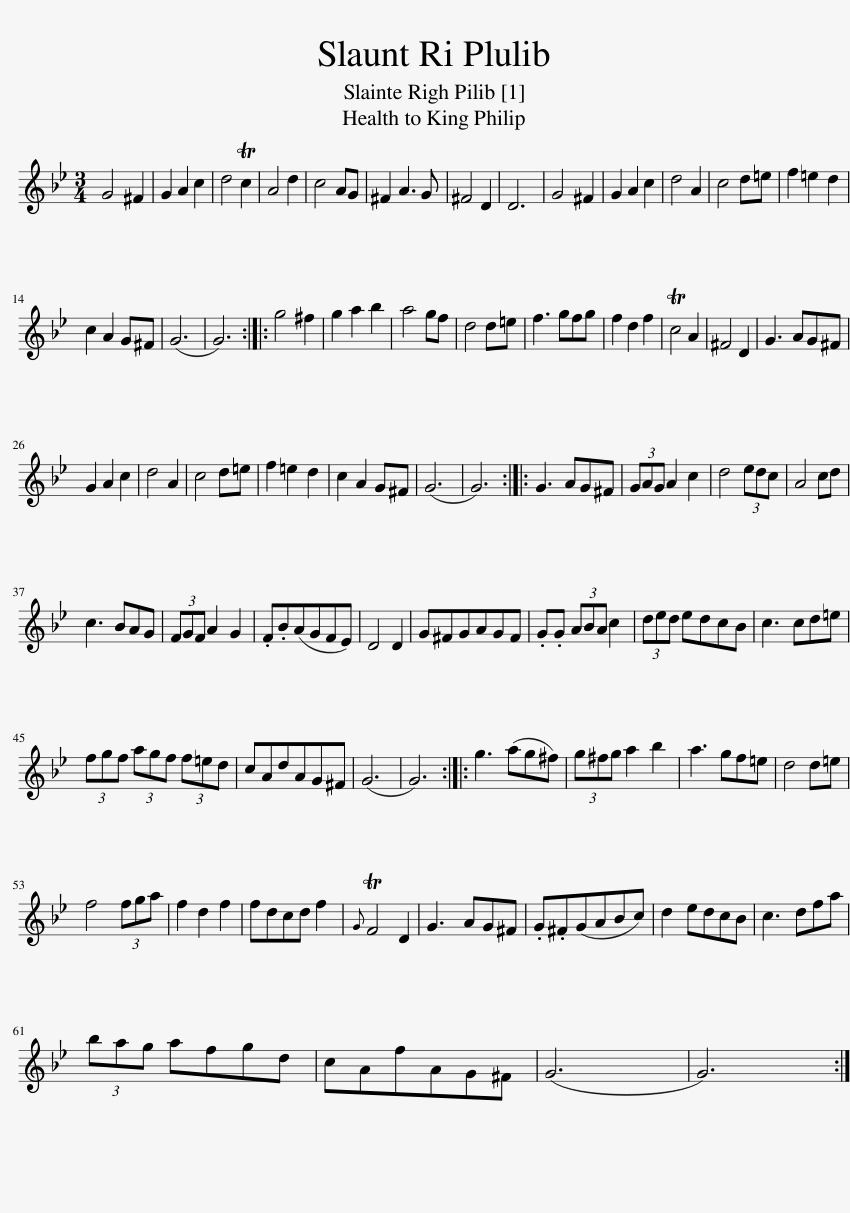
X:1
L:1/8
M:3/4
I:linebreak $
K:Gmin
V:1 treble
V:1
 G4 ^F2 | G2 A2 c2 | d4 Tc2 | A4 d2 | c4 AG | %5
 ^F2 A3 G | ^F4 D2 | D6 | G4 ^F2 | G2 A2 c2 | %10
 d4 A2 | c4 d=e | f2 =e2 d2 |$ c2 A2 G^F | (G6 | %15
 G6) :: g4 ^f2 | g2 a2 b2 | a4 gf | d4 d=e | %20
 f3 gfg | f2 d2 f2 | Tc4 A2 | ^F4 D2 | G3 AG^F |$ %25
 G2 A2 c2 | d4 A2 | c4 d=e | f2 =e2 d2 | c2 A2 G^F | %30
 (G6 | G6) :: G3 AG^F | (3GAG A2 c2 | d4 (3edc | %35
 A4 cd |$ c3 BAG | (3FGF A2 G2 | .F.B(AGFE) | D4 D2 | %40
 G^FGAGF | .G.G (3ABA c2 | (3ded edcB | c3 cd=e |$ (3fgf (3agf (3f=ed | %45
 cAdAG^F | (G6 | G6) :: g3 (ag^f) | (3g^fg a2 b2 | %50
 a3 gf=e | d4 d=e |$ f4 (3fga | f2 d2 f2 | fdcd f2 | %55
{G} TF4 D2 | G3 AG^F | .G.^F(GABc) | d2 edcB | c3 dfa |$ %60
 (3bag afgd | cAfAG^F | (G6 | G6) :| %64
